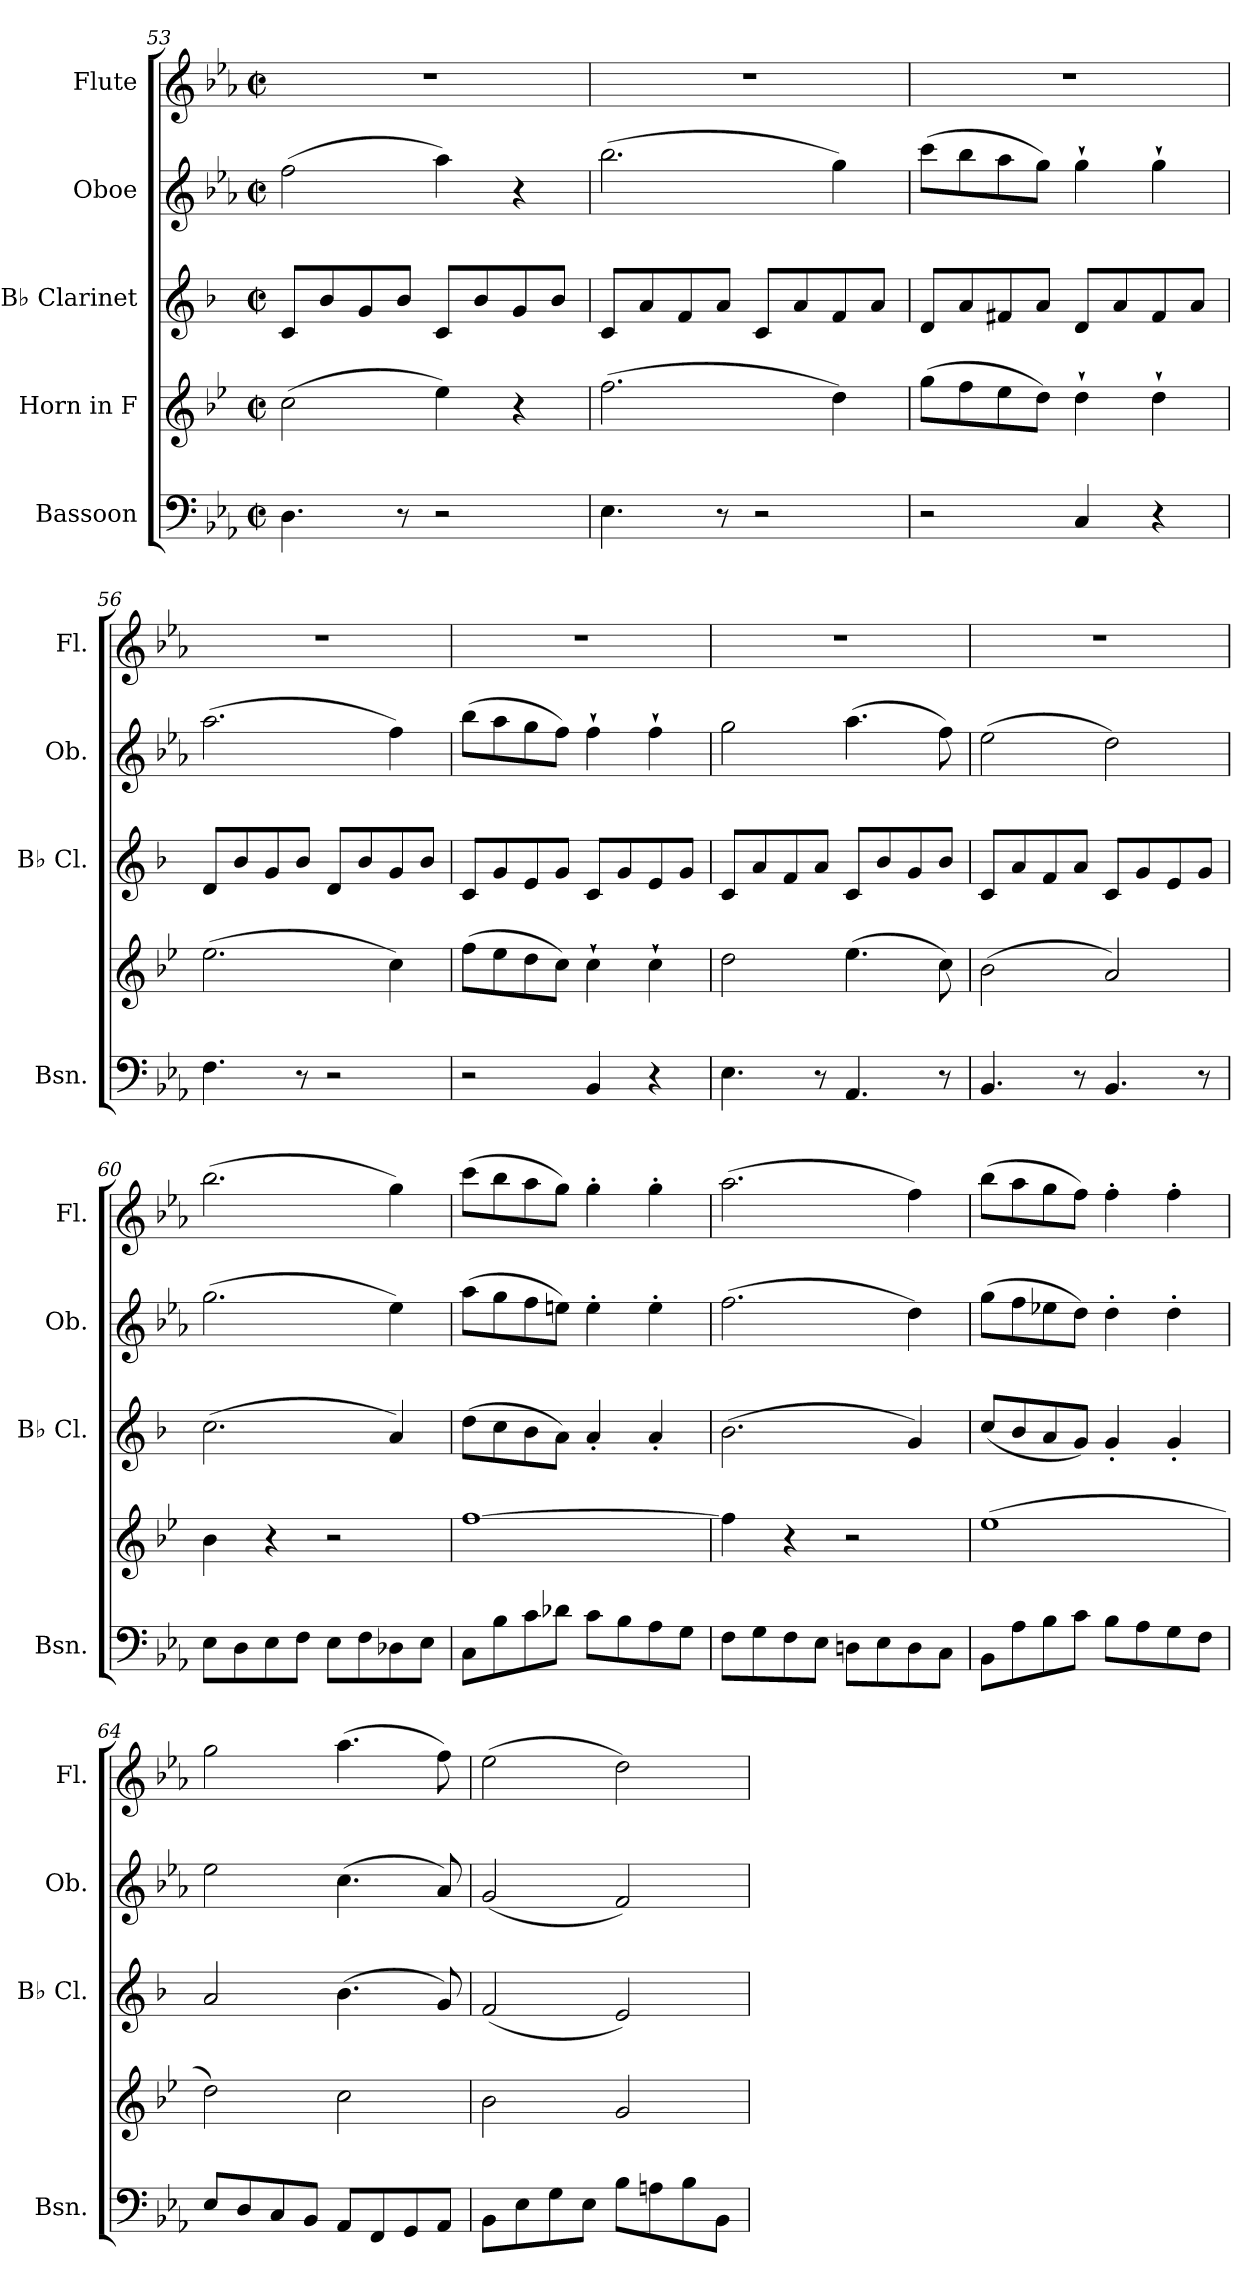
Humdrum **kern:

**kern	**kern	**kern	**kern	**kern
*part5	*part4	*part3	*part2	*part1
*staff5	*staff4	*staff3	*staff2	*staff1
*I"Bassoon	*I"Horn in F	*I"B♭ Clarinet	*I"Oboe	*I"Flute
*I'Bsn.	*	*I'B♭ Cl.	*I'Ob.	*I'Fl.
*clefF4	*clefG2	*clefG2	*clefG2	*clefG2
*	*ITrd4c7	*ITrd1c2	*	*
*k[b-e-a-]	*k[b-e-a-]	*k[b-e-a-]	*k[b-e-a-]	*k[b-e-a-]
*M2/2	*M2/2	*M2/2	*M2/2	*M2/2
*met(c|)	*met(c|)	*met(c|)	*met(c|)	*met(c|)
=53	=53	=53	=53	=53
4.D\	(>2f\	8B-/L	(>2ff\	1r
.	.	8a-/	.	.
.	.	8f/	.	.
8r	.	8a-/J	.	.
2r	4a-\)	8B-/L	4aa-\)	.
.	.	8a-/	.	.
.	4r	8f/	4r	.
.	.	8a-/J	.	.
=54	=54	=54	=54	=54
4.E-\	(>2.b-\	8B-/L	(>2.bb-\	1r
.	.	8g/	.	.
.	.	8e-/	.	.
8r	.	8g/J	.	.
2r	.	8B-/L	.	.
.	.	8g/	.	.
.	4g\)	8e-/	4gg\)	.
.	.	8g/J	.	.
!!LO:LB:g=z
=55	=55	=55	=55	=55
2r	(>8cc\L	8c/L	(>8ccc\L	1r
.	8b-\	8g/	8bb-\	.
.	8a-\	8en/	8aa-\	.
.	8g\J)	8g/J	8gg\J)	.
4C/	4g`\	8c/L	4gg`\	.
.	.	8g/	.	.
4r	4g`\	8e/	4gg`\	.
.	.	8g/J	.	.
=56	=56	=56	=56	=56
4.F\	(>2.a-\	8c/L	(>2.aa-\	1r
.	.	8a-/	.	.
.	.	8f/	.	.
8r	.	8a-/J	.	.
2r	.	8c/L	.	.
.	.	8a-/	.	.
.	4f\)	8f/	4ff\)	.
.	.	8a-/J	.	.
=57	=57	=57	=57	=57
2r	(>8b-\L	8B-/L	(>8bb-\L	1r
.	8a-\	8f/	8aa-\	.
.	8g\	8d/	8gg\	.
.	8f\J)	8f/J	8ff\J)	.
4BB-/	4f`\	8B-/L	4ff`\	.
.	.	8f/	.	.
4r	4f`\	8d/	4ff`\	.
.	.	8f/J	.	.
=58	=58	=58	=58	=58
4.E-\	2g\	8B-/L	2gg\	1r
.	.	8g/	.	.
.	.	8e-/	.	.
8r	.	8g/J	.	.
4.AA-/	(>4.a-\	8B-/L	(>4.aa-\	.
.	.	8a-/	.	.
.	.	8f/	.	.
8r	8f\)	8a-/J	8ff\)	.
=59	=59	=59	=59	=59
4.BB-/	(>2e-\	8B-/L	(>2ee-\	1r
.	.	8g/	.	.
.	.	8e-/	.	.
8r	.	8g/J	.	.
4.BB-/	2d/)	8B-/L	2dd\)	.
.	.	8f/	.	.
.	.	8d/	.	.
8r	.	8f/J	.	.
!!LO:PB:g=z
=60	=60	=60	=60	=60
8E-\L	4e-\	(>2.b-\	(>2.gg\	(>2.bb-\
8D\	.	.	.	.
8E-\	4r	.	.	.
8F\J	.	.	.	.
8E-\L	2r	.	.	.
8F\	.	.	.	.
8D-X\	.	4g/)	4ee-\)	4gg\)
8E-\J	.	.	.	.
=61	=61	=61	=61	=61
8C\L	[1b-	(>8cc\L	(>8aa-\L	(>8ccc\L
8B-\	.	8b-\	8gg\	8bb-\
8c\	.	8a-\	8ff\	8aa-\
8d-X\J	.	8g\J)	8een\J)	8gg\J)
8c\L	.	4g'/	4ee'\	4gg'\
8B-\	.	.	.	.
8A-\	.	4g'/	4ee'\	4gg'\
8G\J	.	.	.	.
=62	=62	=62	=62	=62
8F\L	4b-\]	(>2.a-\	(>2.ff\	(>2.aa-\
8G\	.	.	.	.
8F\	4r	.	.	.
8E-\J	.	.	.	.
8Dn\L	2r	.	.	.
8E-\	.	.	.	.
8D\	.	4f/)	4dd\)	4ff\)
8C\J	.	.	.	.
=63	=63	=63	=63	=63
8BB-\L	(>1a-	(<8b-/L	(>8gg\L	(>8bb-\L
8A-\	.	8a-/	8ff\	8aa-\
8B-\	.	8g/	8ee-X\	8gg\
8c\J	.	8f/J)	8dd\J)	8ff\J)
8B-\L	.	4f'/	4dd'\	4ff'\
8A-\	.	.	.	.
8G\	.	4f'/	4dd'\	4ff'\
8F\J	.	.	.	.
!!LO:LB:g=z
=64	=64	=64	=64	=64
8E-/L	2g\)	2g/	2ee-\	2gg\
8D/	.	.	.	.
8C/	.	.	.	.
8BB-/J	.	.	.	.
8AA-/L	2f\	(>4.a-\	(>4.cc\	(>4.aa-\
8FF/	.	.	.	.
8GG/	.	.	.	.
8AA-/J	.	8f/)	8a-/)	8ff\)
=65	=65	=65	=65	=65
8BB-\L	2e-\	(<2e-/	(<2g/	(>2ee-\
8E-\	.	.	.	.
8G\	.	.	.	.
8E-\J	.	.	.	.
8B-\L	2c/	2d/)	2f/)	2dd\)
8An\	.	.	.	.
8B-\	.	.	.	.
8BB-\J	.	.	.	.
=	=	=	=	=
*-	*-	*-	*-	*-
